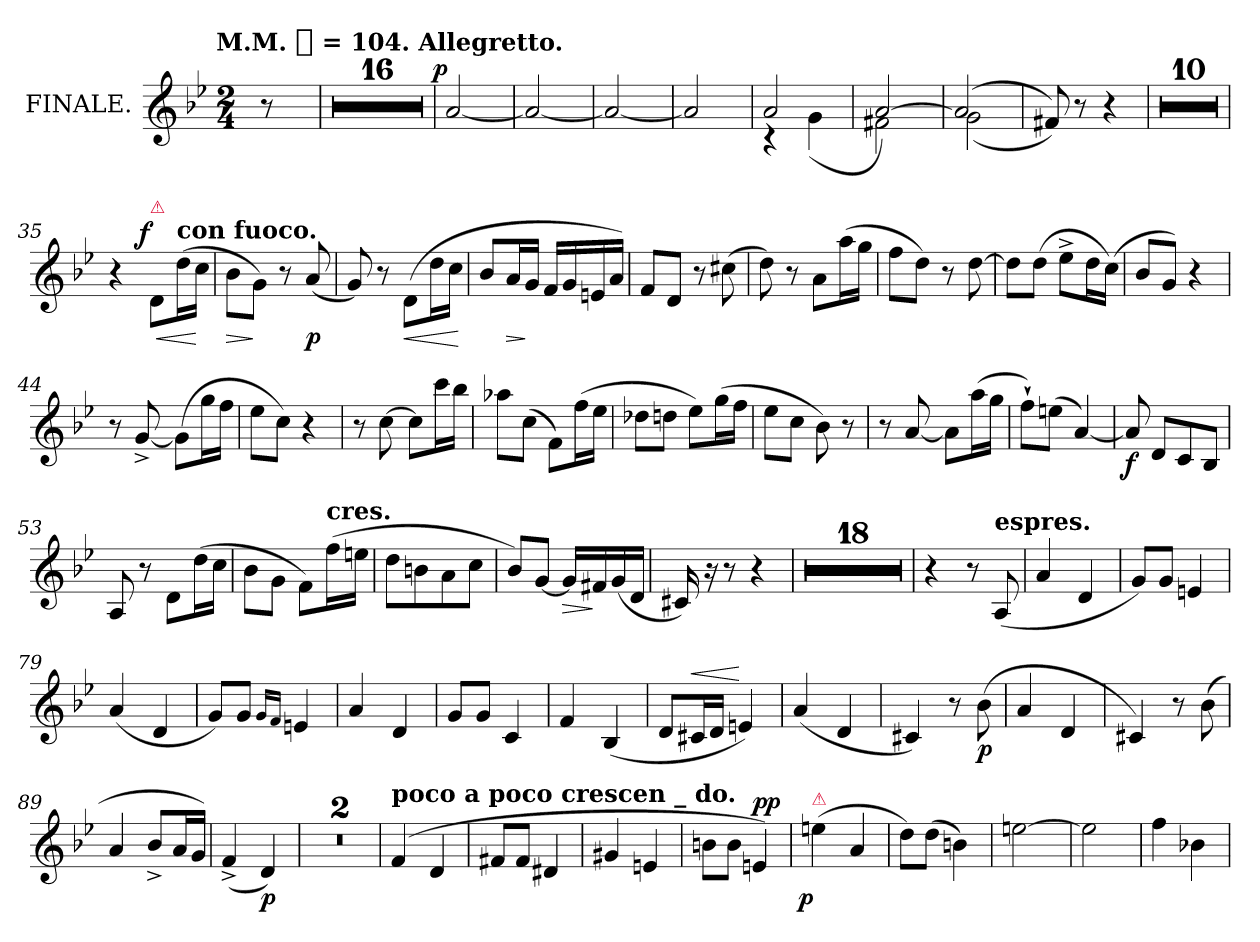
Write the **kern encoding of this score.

**kern	**dynam
*part1	*part1
*staff1	*staff1
*I"FINALE.	*
*clefG2	*
*k[b-e-]	*
*g:	*
!!LO:TX:omd:t=M.M. [quarter] = 104. Allegretto.
*M2/4	*
*MM104	*
=	=
8r	.
=1	=1
2rdd	.
=2	=2
2rdd	.
=3	=3
2rdd	.
=4	=4
2rdd	.
=5	=5
2rdd	.
=6	=6
2rdd	.
=7	=7
2rdd	.
=8	=8
2rdd	.
=9	=9
2rdd	.
=10	=10
2rdd	.
=11	=11
2rdd	.
=12	=12
2rdd	.
=13	=13
2rdd	.
=14	=14
2rdd	.
=15	=15
2rdd	.
=16	=16
2rdd	.
=17	=17
!	!LO:DY:a:rj
[<2a	p
=18	=18
2a_<	.
=19	=19
2a_	.
=20	=20
2a]	.
=21	=21
*^	*
2a	4rc	.
.	(>4g\	.
=22	=22	=22
[2a)	2f#X	.
=23	=23	=23
(>2a/]	(<2g	.
*v	*v	*
=24	=24
8f#X))	.
8r	.
4r	.
=25	=25
2rdd	.
=26	=26
2rdd	.
=27	=27
2rdd	.
=28	=28
2rdd	.
=29	=29
2rdd	.
=30	=30
2rdd	.
=31	=31
2rdd	.
=32	=32
2rdd	.
=33	=33
2rdd	.
=34	=34
2rdd	.
=35	=35
4r	.
!LO:TX:a:color=crimson:t=⚠	!
!	!LO:HP:b
!	!LO:DY:n=1:a:rj
8d\L	< f
!LO:TX:a:B:t=con fuoco.	!
(>16ddL	.
16ccJJ	[
=36	=36
!	!LO:HP:b
8b-\L	>
8gJ)	]
8r	.
(<8a	p
=37	=37
8g)	.
8r	.
!	!LO:HP:b
(>8d\L	<
16ddL	.
16ccJJ	.
.	[
=38	=38
8b-L	.
!	!LO:HP:b
16aL	>
16gJJ	]
16fLL	.
16g	.
16en	.
16aJJ)	.
=39	=39
8fL	.
8dJ	.
8r	.
(>8cc#X	.
=40	=40
8dd)	.
8r	.
8aL	.
(>16aaL	.
16ggJJ	.
=41	=41
8ffL	.
8ddJ)	.
8r	.
[8dd	.
=42	=42
8ddL]	.
(>8ddJ	.
8ee-^<L	.
16ddL	.
(>16ccJJ)	.
=43	=43
8b-L	.
8gJ)	.
4r	.
=44	=44
8r	.
[8g^<	.
(>8gL]	.
16ggL	.
16ffJJ	.
=45	=45
8ee-L	.
8ccJ)	.
4r	.
=46	=46
8r	.
[8cc	.
8ccL]	.
16cccL	.
16bb-JJ	.
=47	=47
8aa-XL	.
(>8ccJ	.
8fL)	.
(>16ffL	.
16ee-JJ	.
=48	=48
8dd-XL	.
8ddnJ	.
8ee-L)	.
(>16ggL	.
16ffJJ	.
=49	=49
8ee-L	.
8ccJ	.
8b-)	.
8r	.
=50	=50
8r	.
[8a	.
8aL]	.
(>16aaL	.
16ggJJ	.
=51	=51
8ff`>L)	.
(>8eenJ	.
[4a)	.
=52	=52
8a]	f
8dL	.
8c	.
8B-J	.
=53	=53
8A	.
8r	.
8dL	.
(>16dd\L	.
16ccJJ	.
=54	=54
8b-\L	.
8gJ	.
8fL)	.
!LO:TX:B:t=cres.	!
(>16ffL	.
16eenJJ	.
=55	=55
8ddL	.
8bn	.
8a	.
8ccJ	.
=56	=56
8b-/L)	.
[8gJ	.
!	!LO:HP:b
16gLL]	>
16f#X	]
(<16g	.
16dJJ	.
=57	=57
16c#X)	.
16r	.
8r	.
4r	.
=58	=58
2rdd	.
=59	=59
2rdd	.
=60	=60
2rdd	.
=61	=61
2rdd	.
=62	=62
2rdd	.
=63	=63
2rdd	.
=64	=64
2rdd	.
=65	=65
2rdd	.
=66	=66
2rdd	.
=67	=67
2rdd	.
=68	=68
2rdd	.
=69	=69
2rdd	.
=70	=70
2rdd	.
=71	=71
2rdd	.
=72	=72
2rdd	.
=73	=73
2rdd	.
=74	=74
2rdd	.
=75	=75
2rdd	.
=76	=76
4r	.
8r	.
!LO:TX:a:B:t=espres.	!
(<8A	.
=77	=77
4a	.
4d	.
=78	=78
8gL)	.
8gJ	.
4en	.
=79	=79
(<4a	.
4d	.
=80	=80
8gL)	.
8gJ	.
16qqg/LL	.
16qqf/JJ	.
4en	.
=81	=81
4a	.
4d	.
=82	=82
8gL	.
8gJ	.
4c	.
=83	=83
4f	.
(<4B-	.
=84	=84
8dL	.
!	!LO:HP:a
16c#XL	<
16dJJ	.
4en)	[
=85	=85
(<4a	.
4d	.
=86	=86
4c#X)	.
8r	.
(<8b-	p
=87	=87
4a	.
4d	.
=88	=88
4c#X)	.
8r	.
(<8b-	.
=89	=89
4a	.
8b-^>L	.
16aL	.
16gJJ)	.
=90	=90
(<4f^>	.
4d)	p
=91	=91
2rdd	.
=92	=92
2rdd	.
=93	=93
!LO:TX:a:B:t=poco a poco crescen _ do.	!
(<4f	.
4d	.
=94	=94
8f#XL	.
8f#J	.
4d#X	.
=95	=95
4g#X	.
4en	.
=96	=96
8bnL	.
8bJ	.
!	!LO:DY:a
4en)	pp
=97	=97
!LO:TX:a:color=crimson:t=⚠	!
!	!LO:DY:rj
(>4een	p
4a	.
=98	=98
8ddL)	.
(>8ddJ	.
4bn)	.
=99	=99
[2een	.
=100	=100
2een]	.
=101	=101
4ff	.
4b-X	.
=	=
*-	*-
